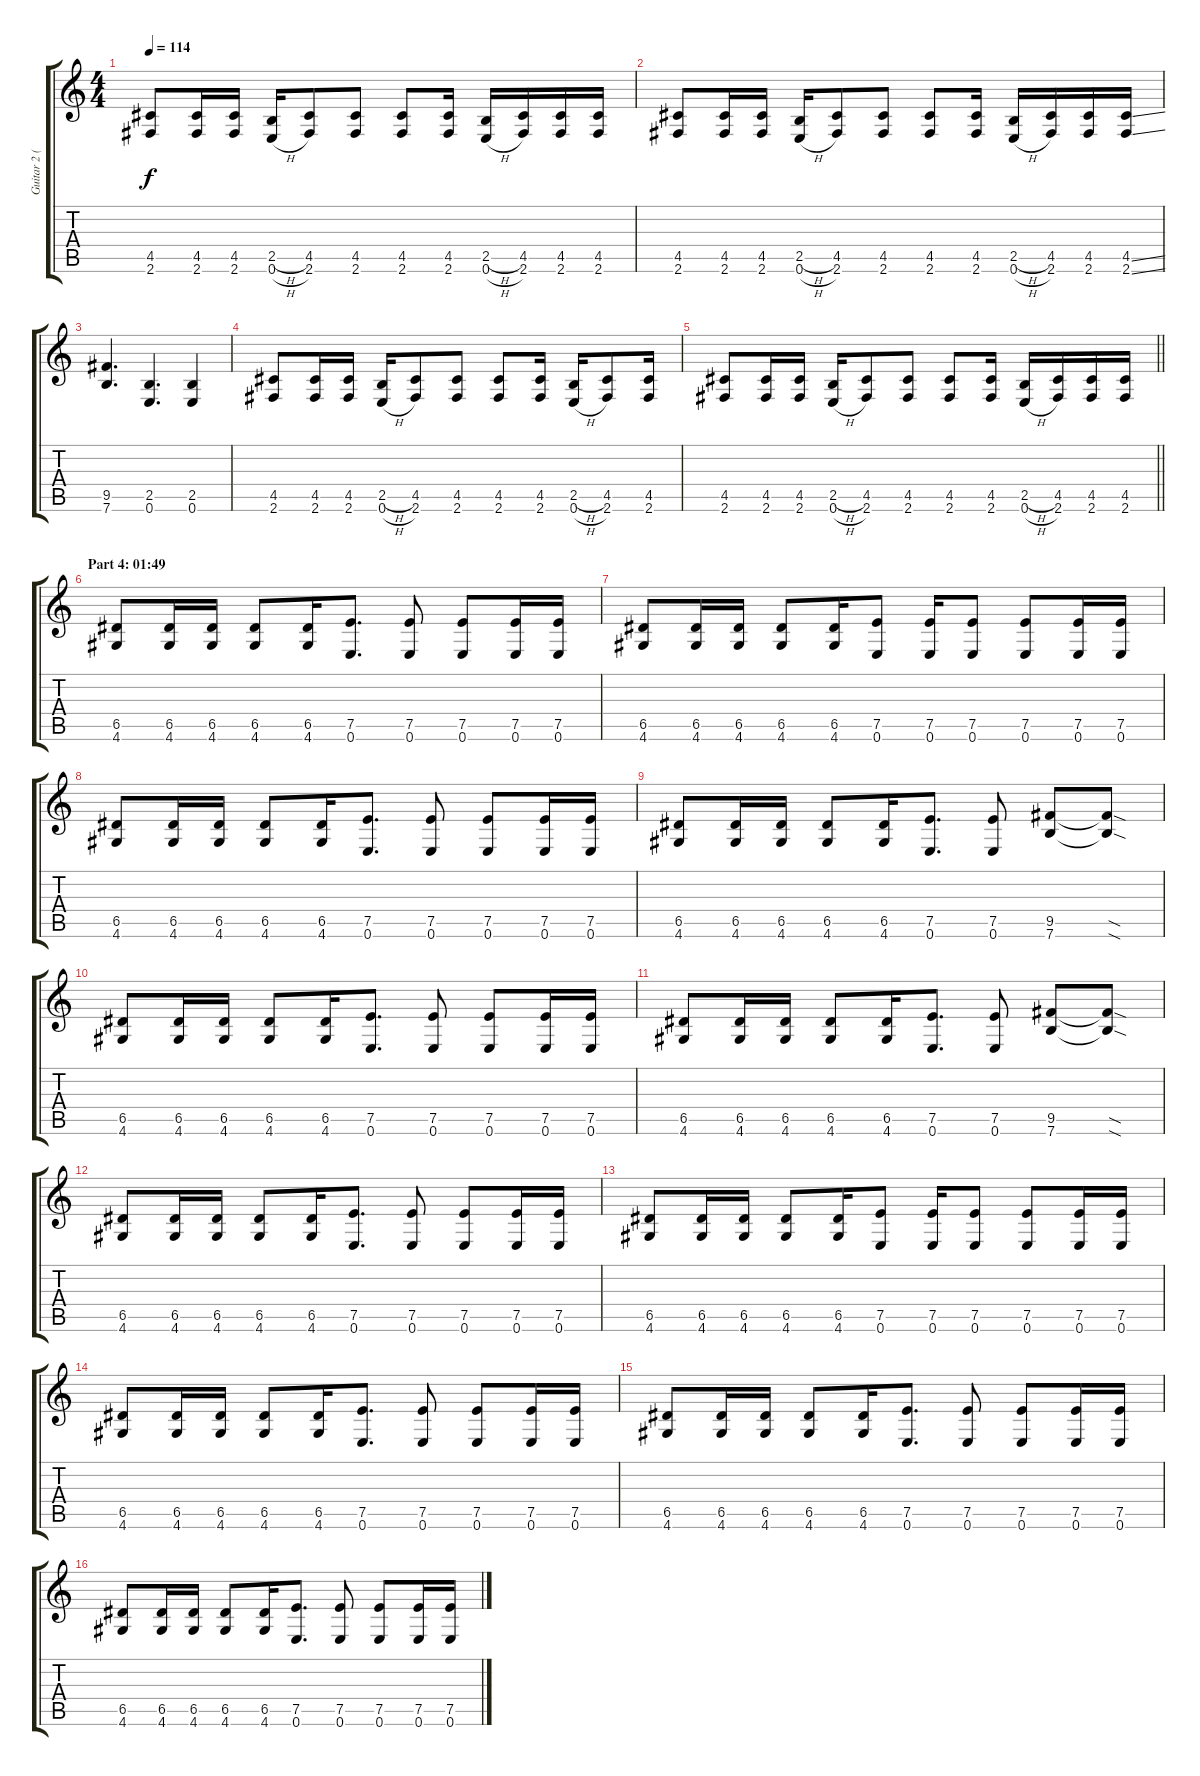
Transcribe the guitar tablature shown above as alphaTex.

\track ("Guitar 2 (Distortion)" "Guitar 2 (") {instrument distortionguitar}
\staff {score tabs}
\tuning (E4 B3 G3 D3 A2 E2) {hide}
\ts (4 4)
\tempo 114
\clef g2
\ks c
(4.5 2.6).8{dy f} (4.5 2.6).16 (4.5 2.6).16 (2.5{h} 0.6{h}).16 (4.5 2.6).8 (4.5 2.6).8 (4.5 2.6).8 (4.5 2.6).16 (2.5{h} 0.6{h}).16 (4.5 2.6).16 (4.5 2.6).16 (4.5 2.6).16 |
(4.5 2.6).8 (4.5 2.6).16 (4.5 2.6).16 (2.5{h} 0.6{h}).16 (4.5 2.6).8 (4.5 2.6).8 (4.5 2.6).8 (4.5 2.6).16 (2.5{h} 0.6{h}).16 (4.5 2.6).16 (4.5 2.6).16 (4.5{ss} 2.6{ss}).16 |
(9.5 7.6).4{d} (2.5 0.6).4{d} (2.5 0.6).4 |
(4.5 2.6).8 (4.5 2.6).16 (4.5 2.6).16 (2.5{h} 0.6{h}).16 (4.5 2.6).8 (4.5 2.6).8 (4.5 2.6).8 (4.5 2.6).16 (2.5{h} 0.6{h}).16 (4.5 2.6).8 (4.5 2.6).16 |
\barLineRight lightlight
(4.5 2.6).8 (4.5 2.6).16 (4.5 2.6).16 (2.5{h} 0.6{h}).16 (4.5 2.6).8 (4.5 2.6).8 (4.5 2.6).8 (4.5 2.6).16 (2.5{h} 0.6{h}).16 (4.5 2.6).16 (4.5 2.6).16 (4.5 2.6).16 |
\section ("" "Part 4: 01:49")
(6.5 4.6).8 (6.5 4.6).16 (6.5 4.6).16 (6.5 4.6).8 (6.5 4.6).16 (7.5 0.6).8{d} (7.5 0.6).8 (7.5 0.6).8 (7.5 0.6).16 (7.5 0.6).16 |
(6.5 4.6).8 (6.5 4.6).16 (6.5 4.6).16 (6.5 4.6).8 (6.5 4.6).16 (7.5 0.6).8 (7.5 0.6).16 (7.5 0.6).8 (7.5 0.6).8 (7.5 0.6).16 (7.5 0.6).16 |
(6.5 4.6).8 (6.5 4.6).16 (6.5 4.6).16 (6.5 4.6).8 (6.5 4.6).16 (7.5 0.6).8{d} (7.5 0.6).8 (7.5 0.6).8 (7.5 0.6).16 (7.5 0.6).16 |
(6.5 4.6).8 (6.5 4.6).16 (6.5 4.6).16 (6.5 4.6).8 (6.5 4.6).16 (7.5 0.6).8{d} (7.5 0.6).8 (9.5 7.6).8 (9.5{sod t} 7.6{sod t}).8 |
(6.5 4.6).8 (6.5 4.6).16 (6.5 4.6).16 (6.5 4.6).8 (6.5 4.6).16 (7.5 0.6).8{d} (7.5 0.6).8 (7.5 0.6).8 (7.5 0.6).16 (7.5 0.6).16 |
(6.5 4.6).8 (6.5 4.6).16 (6.5 4.6).16 (6.5 4.6).8 (6.5 4.6).16 (7.5 0.6).8{d} (7.5 0.6).8 (9.5 7.6).8 (9.5{sod t} 7.6{sod t}).8 |
(6.5 4.6).8 (6.5 4.6).16 (6.5 4.6).16 (6.5 4.6).8 (6.5 4.6).16 (7.5 0.6).8{d} (7.5 0.6).8 (7.5 0.6).8 (7.5 0.6).16 (7.5 0.6).16 |
(6.5 4.6).8 (6.5 4.6).16 (6.5 4.6).16 (6.5 4.6).8 (6.5 4.6).16 (7.5 0.6).8 (7.5 0.6).16 (7.5 0.6).8 (7.5 0.6).8 (7.5 0.6).16 (7.5 0.6).16 |
(6.5 4.6).8 (6.5 4.6).16 (6.5 4.6).16 (6.5 4.6).8 (6.5 4.6).16 (7.5 0.6).8{d} (7.5 0.6).8 (7.5 0.6).8 (7.5 0.6).16 (7.5 0.6).16 |
(6.5 4.6).8 (6.5 4.6).16 (6.5 4.6).16 (6.5 4.6).8 (6.5 4.6).16 (7.5 0.6).8{d} (7.5 0.6).8 (7.5 0.6).8 (7.5 0.6).16 (7.5 0.6).16 |
(6.5 4.6).8 (6.5 4.6).16 (6.5 4.6).16 (6.5 4.6).8 (6.5 4.6).16 (7.5 0.6).8{d} (7.5 0.6).8 (7.5 0.6).8 (7.5 0.6).16 (7.5 0.6).16
